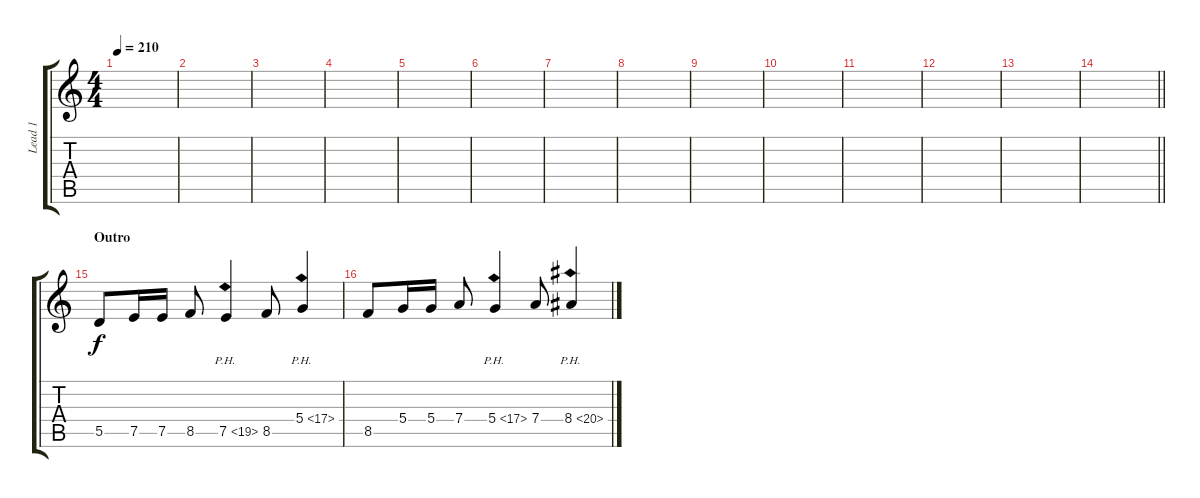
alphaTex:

\track ("Lead 1" "Lead 1") {instrument overdrivenguitar}
\staff {score tabs}
\tuning (E4 B3 G3 D3 A2 D2) {hide}
\ts (4 4)
\tempo 210
\clef g2
\ks c
|
|
|
|
|
|
|
|
|
|
|
|
|
\barLineRight lightlight
|
\section ("" "Outro")
5.5.8 7.5.16 7.5.16 8.5.8 7.5{ph 12}.4 8.5.8 5.4{ph 12}.4 |
8.5.8 5.4.16 5.4.16 7.4.8 5.4{ph 12}.4 7.4.8 8.4{ph 12}.4
